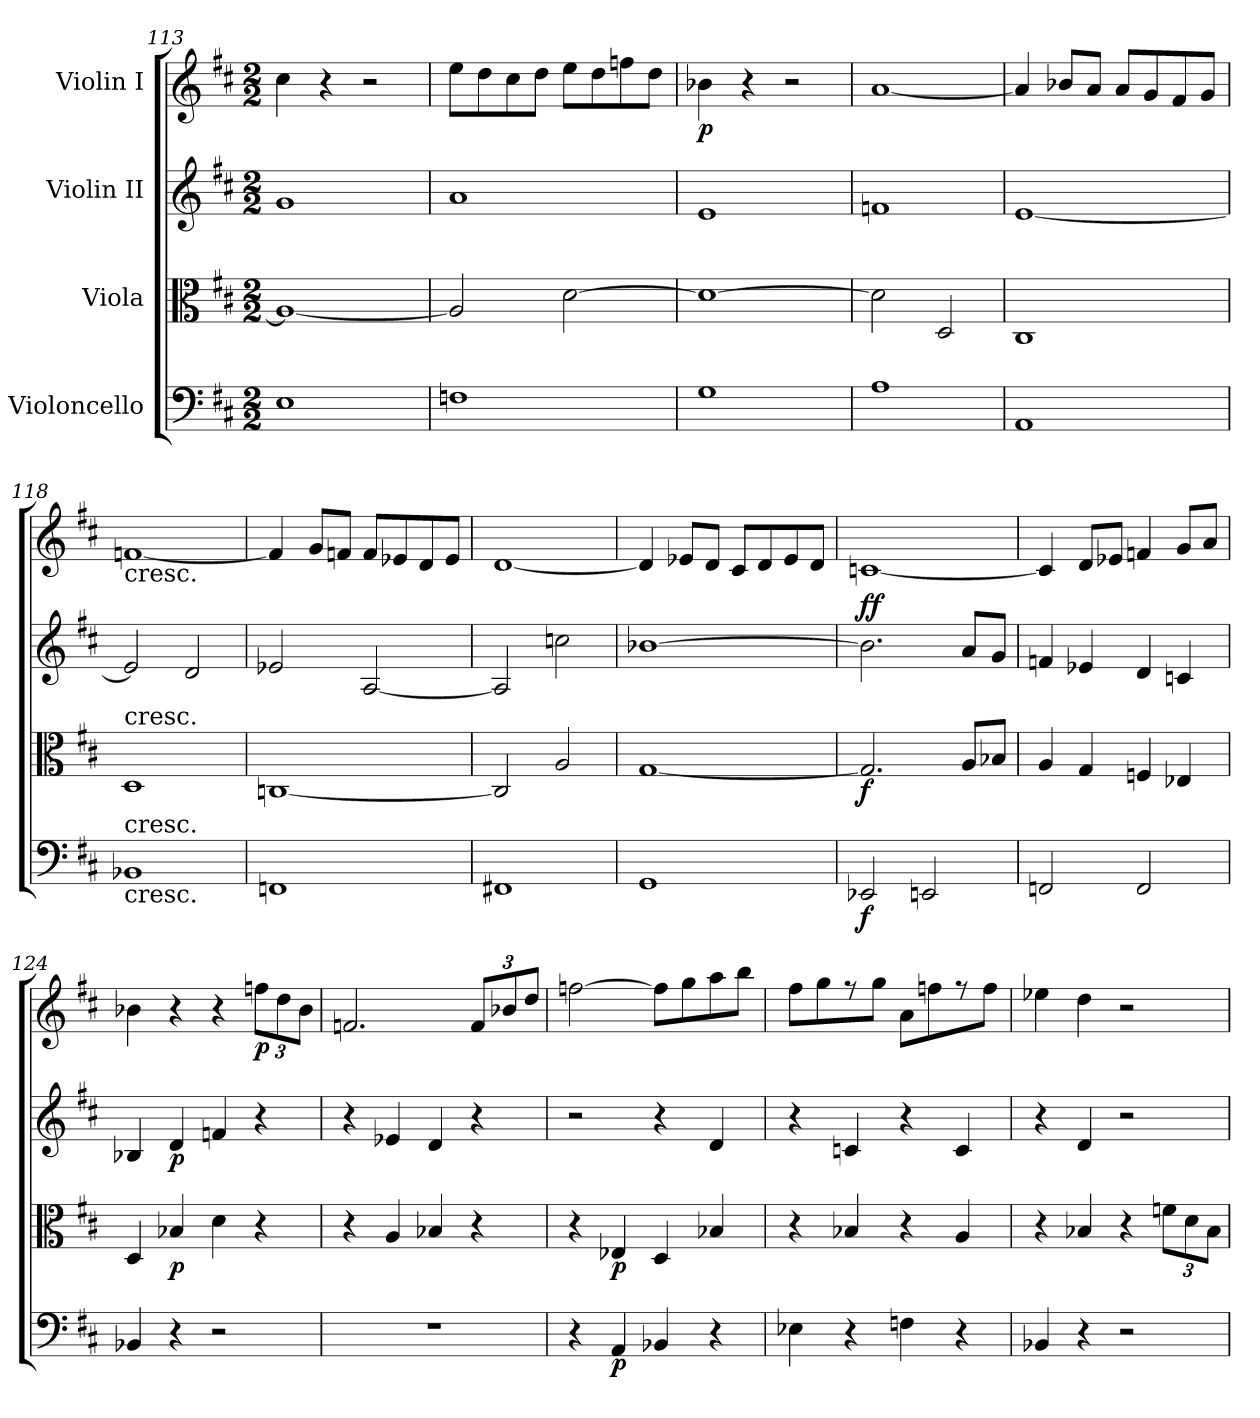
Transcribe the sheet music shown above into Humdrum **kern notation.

**kern	**dynam	**kern	**dynam	**kern	**dynam	**kern	**dynam
*part4	*part4	*part3	*part3	*part2	*part2	*part1	*part1
*staff4	*staff4	*staff3	*staff3	*staff2	*staff2	*staff1	*staff1
*I"Violoncello	*	*I"Viola	*	*I"Violin II	*	*I"Violin I	*
*clefF4	*	*clefC3	*	*clefG2	*	*clefG2	*
*k[f#c#]	*	*k[f#c#]	*	*k[f#c#]	*	*k[f#c#]	*
*M2/2	*	*M2/2	*	*M2/2	*	*M2/2	*
=113	=113	=113	=113	=113	=113	=113	=113
1E	.	1A_	.	1g	.	4cc#\	.
.	.	.	.	.	.	4r	.
.	.	.	.	.	.	2r	.
=114	=114	=114	=114	=114	=114	=114	=114
1Fn	.	2A/]	.	1a	.	8ee\L	.
.	.	.	.	.	.	8dd\	.
.	.	.	.	.	.	8cc#\	.
.	.	.	.	.	.	8dd\J	.
.	.	[2d\	.	.	.	8ee\L	.
.	.	.	.	.	.	8dd\	.
.	.	.	.	.	.	8ffn\	.
.	.	.	.	.	.	8dd\J	.
=115	=115	=115	=115	=115	=115	=115	=115
!	!	!	!	!	!	!	!LO:DY:b
1G	.	1d_	.	1e	.	4b-X\	p
.	.	.	.	.	.	4r	.
.	.	.	.	.	.	2r	.
=116	=116	=116	=116	=116	=116	=116	=116
1A	.	2d\]	.	1fn	.	[1a	.
.	.	2D/	.	.	.	.	.
=117	=117	=117	=117	=117	=117	=117	=117
1AA	.	1C#	.	[1e	.	4a/]	.
.	.	.	.	.	.	8b-X/L	.
.	.	.	.	.	.	8a/J	.
.	.	.	.	.	.	8a/L	.
.	.	.	.	.	.	8g/	.
.	.	.	.	.	.	8f#/	.
.	.	.	.	.	.	8g/J	.
=118	=118	=118	=118	=118	=118	=118	=118
!	!	!	!	!	!	!LO:TX:b:t=cresc.	!
!	!	!LO:TX:a:t=cresc.	!	!	!	!	!
!LO:TX:a:t=cresc.	!	!	!	!	!	!	!
!LO:TX:b:t=cresc.	!	!	!	!	!	!	!
1BB-X	.	1D	.	2e/]	.	[1fn	.
.	.	.	.	2d/	.	.	.
=119	=119	=119	=119	=119	=119	=119	=119
1FFn	.	[1Cn	.	2e-X/	.	4f/]	.
.	.	.	.	.	.	8g/L	.
.	.	.	.	.	.	8fn/J	.
.	.	.	.	[2A/	.	8f/L	.
.	.	.	.	.	.	8e-X/	.
.	.	.	.	.	.	8d/	.
.	.	.	.	.	.	8e-/J	.
=120	=120	=120	=120	=120	=120	=120	=120
1FF#X	.	2C/]	.	2A/]	.	[1d	.
.	.	2A/	.	2ccn\	.	.	.
=121	=121	=121	=121	=121	=121	=121	=121
1GG	.	[1G	.	[1b-X	.	4d/]	.
.	.	.	.	.	.	8e-X/L	.
.	.	.	.	.	.	8d/J	.
.	.	.	.	.	.	8c#/L	.
.	.	.	.	.	.	8d/	.
.	.	.	.	.	.	8e-/	.
.	.	.	.	.	.	8d/J	.
=122	=122	=122	=122	=122	=122	=122	=122
!	!LO:DY:b	!	!LO:DY:b	!	!LO:DY:a	!	!
!	!	!	!	!	!LO:DY:n=1:b	!	!
2EE-X/	f	2.G/]	f	2.b-\]	f f	[1cn	.
2EEn/	.	.	.	.	.	.	.
.	.	8A/L	.	8a/L	.	.	.
.	.	8B-X/J	.	8g/J	.	.	.
=123	=123	=123	=123	=123	=123	=123	=123
2FFn/	.	4A/	.	4fn/	.	4c/]	.
.	.	4G/	.	4e-X/	.	8d/L	.
.	.	.	.	.	.	8e-X/J	.
2FF/	.	4Fn/	.	4d/	.	4fn/	.
.	.	4E-X/	.	4cn/	.	8g/L	.
.	.	.	.	.	.	8a/J	.
=124	=124	=124	=124	=124	=124	=124	=124
4BB-X/	.	4D/	.	4B-X/	.	4b-X\	.
!	!	!	!LO:DY:b	!	!LO:DY:b	!	!
4r	.	4B-X/	p	4d/	p	4r	.
2r	.	4d\	.	4fn/	.	4r	.
*	*	*	*	*	*	*Xbrackettup	*
!	!	!	!	!	!	!	!LO:DY:b
.	.	4r	.	4r	.	12ffn\L	p
.	.	.	.	.	.	12dd\	.
.	.	.	.	.	.	12b-\J	.
=125	=125	=125	=125	=125	=125	=125	=125
1r	.	4r	.	4r	.	2.fn/	.
.	.	4A/	.	4e-X/	.	.	.
.	.	4B-X/	.	4d/	.	.	.
.	.	4r	.	4r	.	12f/L	.
.	.	.	.	.	.	12b-X/	.
.	.	.	.	.	.	12dd/J	.
=126	=126	=126	=126	=126	=126	=126	=126
4r	.	4r	.	2r	.	[2ffn\	.
!	!LO:DY:b	!	!LO:DY:b	!	!	!	!
4AA/	p	4E-X/	p	.	.	.	.
4BB-X/	.	4D/	.	4r	.	8ff\L]	.
.	.	.	.	.	.	8gg\	.
4r	.	4B-X/	.	4d/	.	8aa\	.
.	.	.	.	.	.	8bb\J	.
=127	=127	=127	=127	=127	=127	=127	=127
4E-X\	.	4r	.	4r	.	8ff#\L	.
.	.	.	.	.	.	8gg\	.
4r	.	4B-X/	.	4cn/	.	8r	.
.	.	.	.	.	.	8gg\J	.
4Fn\	.	4r	.	4r	.	8a\L	.
.	.	.	.	.	.	8ffn\	.
4r	.	4A/	.	4c/	.	8r	.
.	.	.	.	.	.	8ff\J	.
=128	=128	=128	=128	=128	=128	=128	=128
4BB-X/	.	4r	.	4r	.	4ee-X\	.
4r	.	4B-X/	.	4d/	.	4dd\	.
2r	.	4r	.	2r	.	2r	.
*	*	*Xbrackettup	*	*	*	*	*
.	.	12fn\L	.	.	.	.	.
.	.	12d\	.	.	.	.	.
.	.	12B-\J	.	.	.	.	.
=	=	=	=	=	=	=	=
*-	*-	*-	*-	*-	*-	*-	*-
